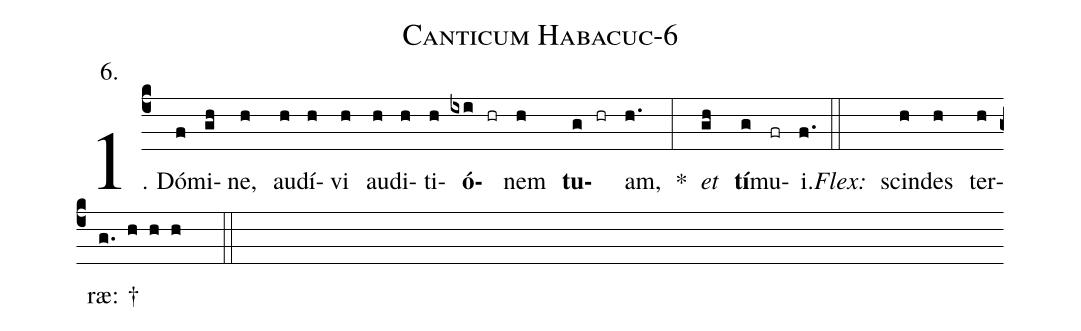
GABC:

name: Canticum Habacuc-6;
annotation: 6.;
%%
(c4)1. Dó(f)mi(gh)ne,(h) au(h)dí(h)vi(h) au(h)di(h)ti(h)<b>ó</b>(ixi hr)nem(h) <b>tu</b>(g hr)am,(h.) *(:) <i>et</i>(gh) <b>tí</b>(g)mu(fr)i.(f.) (::)
<i>Flex:</i>()  scin(h)des(h) ter(h)ræ: †(g. h h h  ::)
